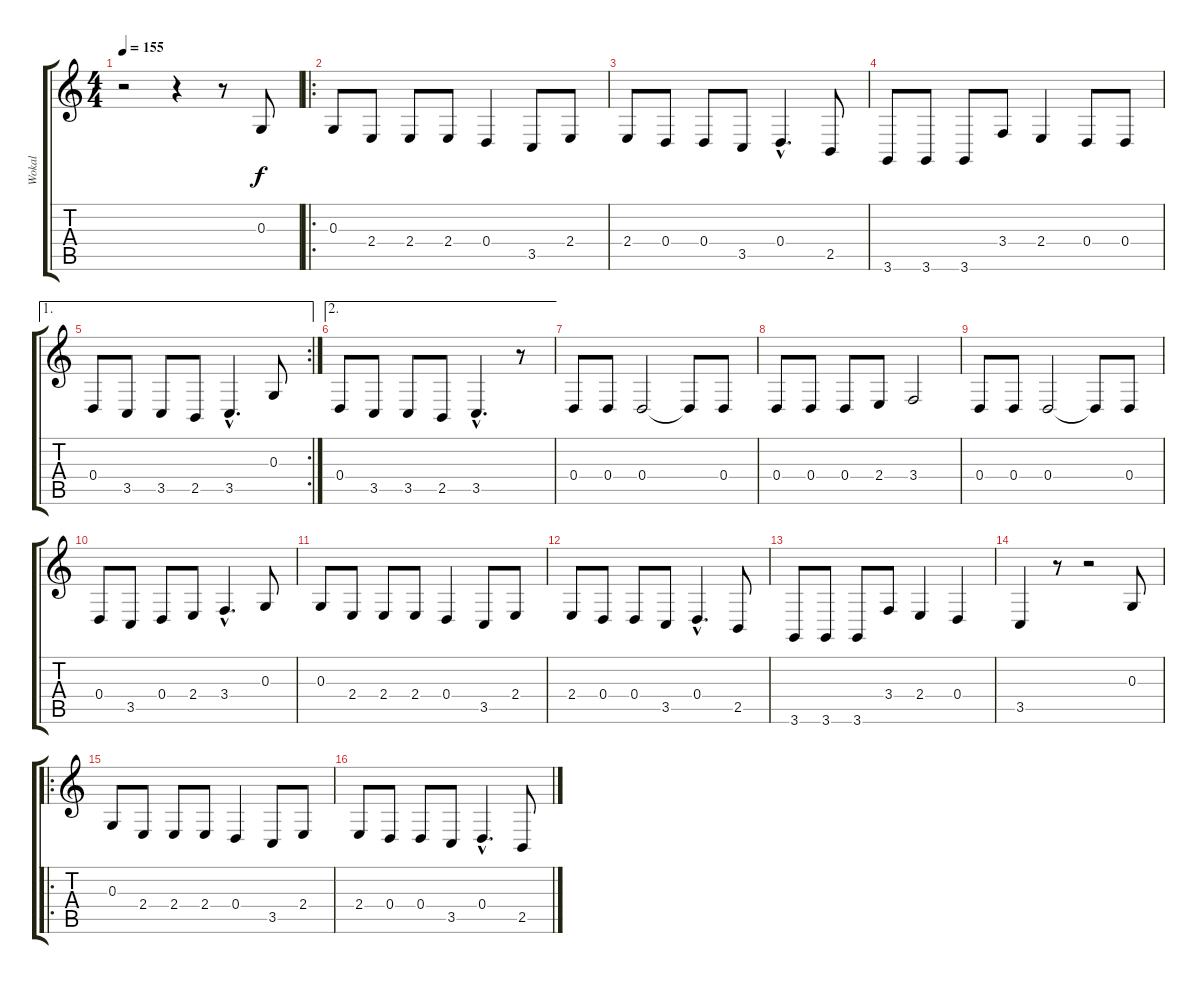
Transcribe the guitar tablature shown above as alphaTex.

\track ("Wokal" "Wokal") {instrument sopranosax}
\staff {score tabs}
\tuning (E4 B3 G3 D3 A2 E2) {hide}
\ts (4 4)
\tempo 155
\clef g2
\ks c
r.2{dy f instrument sopranosax} r.4 r.8 0.3.8 |
\ro
0.3.8 2.4.8 2.4.8 2.4.8 0.4.4 3.5.8 2.4.8 |
2.4.8 0.4.8 0.4.8 3.5.8 0.4{hac}.4{d} 2.5.8 |
3.6.8 3.6.8 3.6.8 3.4.8 2.4.4 0.4.8 0.4.8 |
\ae 1
\rc 2
0.4.8 3.5.8 3.5.8 2.5.8 3.5{hac}.4{d} 0.3.8 |
\ae 2
0.4.8 3.5.8 3.5.8 2.5.8 3.5{hac}.4{d} r.8 |
0.4.8 0.4.8 0.4.2 0.4{t}.8 0.4.8 |
0.4.8 0.4.8 0.4.8 2.4.8 3.4.2 |
0.4.8 0.4.8 0.4.2 0.4{t}.8 0.4.8 |
0.4.8 3.5.8 0.4.8 2.4.8 3.4{hac}.4{d} 0.3.8 |
0.3.8 2.4.8 2.4.8 2.4.8 0.4.4 3.5.8 2.4.8 |
2.4.8 0.4.8 0.4.8 3.5.8 0.4{hac}.4{d} 2.5.8 |
3.6.8 3.6.8 3.6.8 3.4.8 2.4.4 0.4.4 |
3.5.4 r.8 r.2 0.3.8 |
\ro
0.3.8 2.4.8 2.4.8 2.4.8 0.4.4 3.5.8 2.4.8 |
2.4.8 0.4.8 0.4.8 3.5.8 0.4{hac}.4{d} 2.5.8
